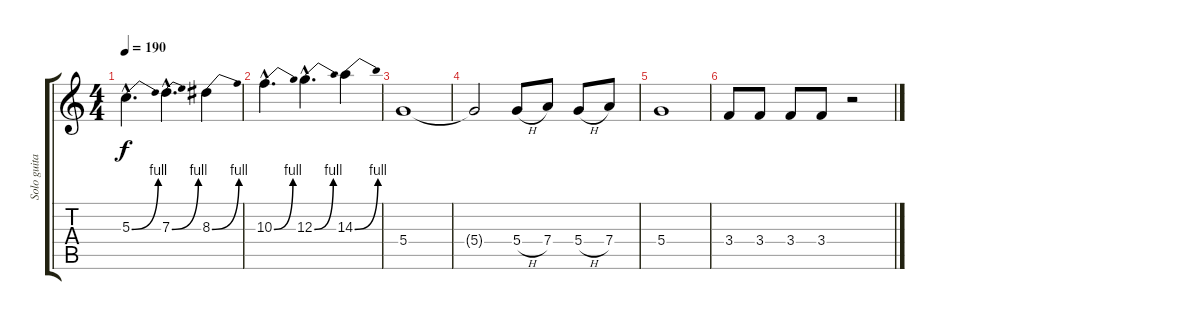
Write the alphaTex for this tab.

\track ("Solo guitar" "Solo guita") {instrument distortionguitar}
\staff {score tabs}
\tuning (E4 B3 G3 D3 A2 E2) {hide}
\ts (4 4)
\tempo 190
\clef g2
\ks c
5.3{be (bend 0 0 60 4) hac}.4{d dy f} 7.3{be (bend 0 0 60 4) hac}.4{d} 8.3{be (bend 0 0 60 4)}.4 |
10.3{be (bend 0 0 60 4) hac}.4{d} 12.3{be (bend 0 0 60 4) hac}.4{d} 14.3{be (bend 0 0 60 4)}.4 |
5.4.1 |
5.4{t}.2 5.4{h}.8 7.4.8 5.4{h}.8 7.4.8 |
5.4.1 |
3.4.8 3.4.8 3.4.8 3.4.8 r.2
